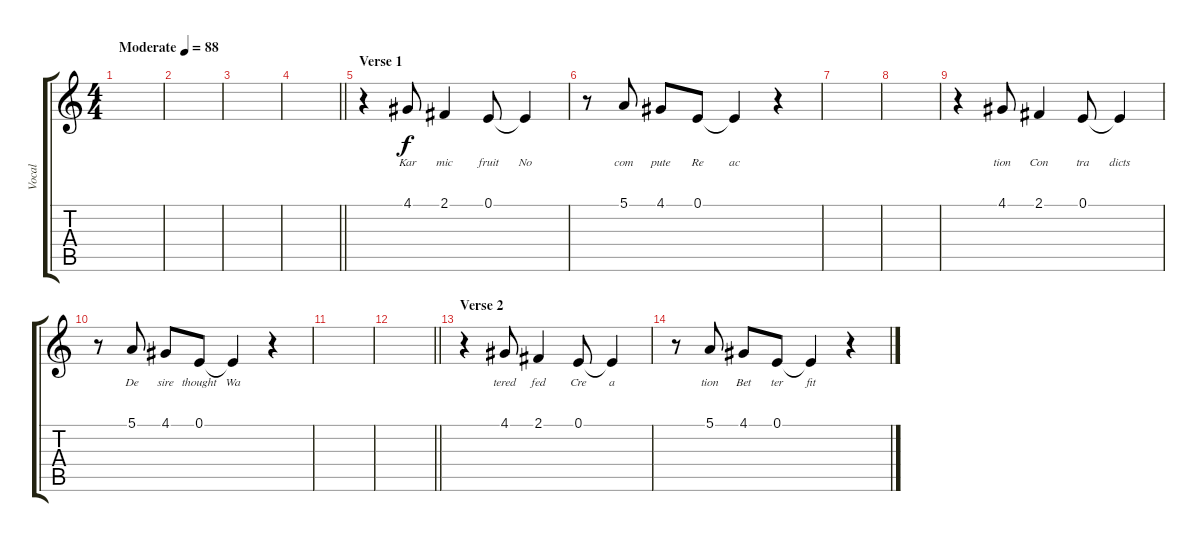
\track ("Vocal" "Vocal") {instrument acousticgrandpiano}
\staff {score tabs}
\tuning (E4 B3 G3 D3 A2 E2) {hide}
\ts (4 4)
\tempo (88 "Moderate")
\clef g2
\ks c
|
|
|
\barLineRight lightlight
|
\section ("" "Verse 1")
r.4 4.1.8{lyrics (0 "Kar") lyrics (1 "") lyrics (2 "") lyrics (3 "") lyrics (4 "")} 2.1.4{lyrics (0 "mic") lyrics (1 "") lyrics (2 "") lyrics (3 "") lyrics (4 "")} 0.1.8{lyrics (0 "fruit") lyrics (1 "") lyrics (2 "") lyrics (3 "") lyrics (4 "")} 0.1{t}.4{lyrics (0 "No") lyrics (1 "") lyrics (2 "") lyrics (3 "") lyrics (4 "")} |
r.8 5.1.8{lyrics (0 "com") lyrics (1 "") lyrics (2 "") lyrics (3 "") lyrics (4 "")} 4.1.8{lyrics (0 "pute") lyrics (1 "") lyrics (2 "") lyrics (3 "") lyrics (4 "")} 0.1.8{lyrics (0 "Re") lyrics (1 "") lyrics (2 "") lyrics (3 "") lyrics (4 "")} 0.1{t}.4{lyrics (0 "ac") lyrics (1 "") lyrics (2 "") lyrics (3 "") lyrics (4 "")} r.4 |
|
|
r.4 4.1.8{lyrics (0 "tion") lyrics (1 "") lyrics (2 "") lyrics (3 "") lyrics (4 "")} 2.1.4{lyrics (0 "Con") lyrics (1 "") lyrics (2 "") lyrics (3 "") lyrics (4 "")} 0.1.8{lyrics (0 "tra") lyrics (1 "") lyrics (2 "") lyrics (3 "") lyrics (4 "")} 0.1{t}.4{lyrics (0 "dicts") lyrics (1 "") lyrics (2 "") lyrics (3 "") lyrics (4 "")} |
r.8 5.1.8{lyrics (0 "De") lyrics (1 "") lyrics (2 "") lyrics (3 "") lyrics (4 "")} 4.1.8{lyrics (0 "sire") lyrics (1 "") lyrics (2 "") lyrics (3 "") lyrics (4 "")} 0.1.8{lyrics (0 "thought") lyrics (1 "") lyrics (2 "") lyrics (3 "") lyrics (4 "")} 0.1{t}.4{lyrics (0 "Wa") lyrics (1 "") lyrics (2 "") lyrics (3 "") lyrics (4 "")} r.4 |
|
\barLineRight lightlight
|
\section ("" "Verse 2")
r.4 4.1.8{lyrics (0 "tered") lyrics (1 "") lyrics (2 "") lyrics (3 "") lyrics (4 "")} 2.1.4{lyrics (0 "fed") lyrics (1 "") lyrics (2 "") lyrics (3 "") lyrics (4 "")} 0.1.8{lyrics (0 "Cre") lyrics (1 "") lyrics (2 "") lyrics (3 "") lyrics (4 "")} 0.1{t}.4{lyrics (0 "a") lyrics (1 "") lyrics (2 "") lyrics (3 "") lyrics (4 "")} |
r.8 5.1.8{lyrics (0 "tion") lyrics (1 "") lyrics (2 "") lyrics (3 "") lyrics (4 "")} 4.1.8{lyrics (0 "Bet") lyrics (1 "") lyrics (2 "") lyrics (3 "") lyrics (4 "")} 0.1.8{lyrics (0 "ter") lyrics (1 "") lyrics (2 "") lyrics (3 "") lyrics (4 "")} 0.1{t}.4{lyrics (0 "fit") lyrics (1 "") lyrics (2 "") lyrics (3 "") lyrics (4 "")} r.4
